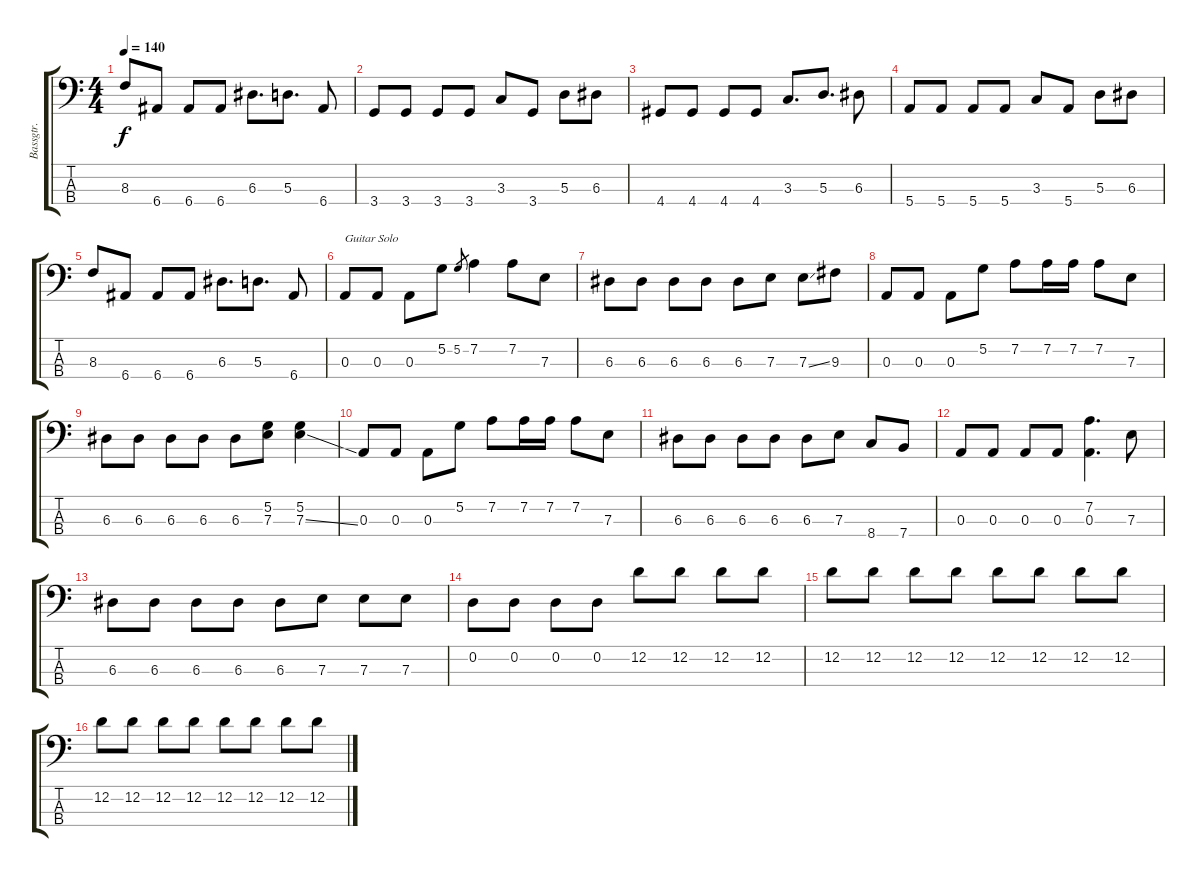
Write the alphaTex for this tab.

\track ("Bassgtr." "Bassgtr.") {instrument electricbasspick}
\staff {score tabs}
\tuning (G2 D2 A1 E1) {hide}
\ts (4 4)
\tempo 140
\clef f4
\ks c
8.3.8{dy f} 6.4.8 6.4.8 6.4.8 6.3.8{d} 5.3.8{d} 6.4.8 |
3.4.8 3.4.8 3.4.8 3.4.8 3.3.8 3.4.8 5.3.8 6.3.8 |
4.4.8 4.4.8 4.4.8 4.4.8 3.3.8{d} 5.3.8{d} 6.3.8 |
5.4.8 5.4.8 5.4.8 5.4.8 3.3.8 5.4.8 5.3.8 6.3.8 |
8.3.8 6.4.8 6.4.8 6.4.8 6.3.8{d} 5.3.8{d} 6.4.8 |
0.3.8{txt "Guitar Solo"} 0.3.8 0.3.8 5.2.8 5.2.8{gr} 7.2.4 7.2.8 7.3.8 |
6.3.8 6.3.8 6.3.8 6.3.8 6.3.8 7.3.8 7.3{ss}.8 9.3.8 |
0.3.8 0.3.8 0.3.8 5.2.8 7.2.8 7.2.16 7.2.16 7.2.8 7.3.8 |
6.3.8 6.3.8 6.3.8 6.3.8 6.3.8 (5.2 7.3).8 (5.2 7.3{ss}).4 |
0.3.8 0.3.8 0.3.8 5.2.8 7.2.8 7.2.16 7.2.16 7.2.8 7.3.8 |
6.3.8 6.3.8 6.3.8 6.3.8 6.3.8 7.3.8 8.4.8 7.4.8 |
0.3.8 0.3.8 0.3.8 0.3.8 (7.2 0.3).4{d} 7.3.8 |
6.3.8 6.3.8 6.3.8 6.3.8 6.3.8 7.3.8 7.3.8 7.3.8 |
0.2.8 0.2.8 0.2.8 0.2.8 12.2.8 12.2.8 12.2.8 12.2.8 |
12.2.8 12.2.8 12.2.8 12.2.8 12.2.8 12.2.8 12.2.8 12.2.8 |
12.2.8 12.2.8 12.2.8 12.2.8 12.2.8 12.2.8 12.2.8 12.2.8
